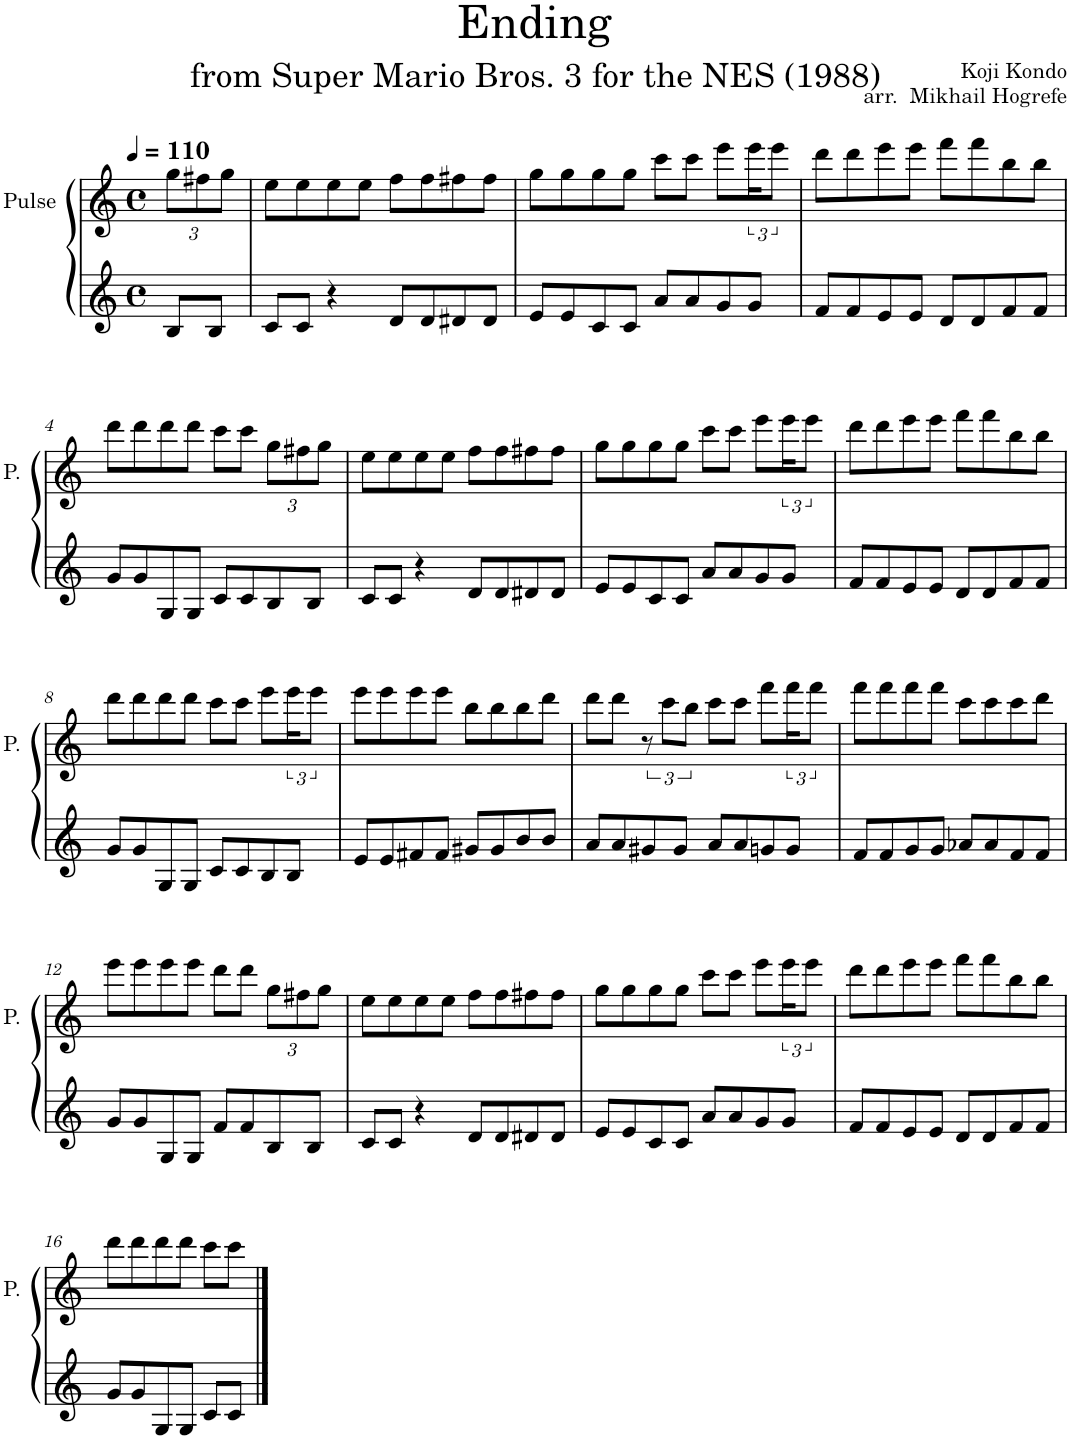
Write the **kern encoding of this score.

**kern	**kern
*part2	*part1
*staff2	*staff1
*I"Square Synthesizer	*I"Pulse
*	*I'P.
*clefG2	*clefG2
*k[]	*k[]
*M4/4	*M4/4
*met(c)	*met(c)
*MM110	*MM110
*	*Xbrackettup
=	=
8B/L	12gg\L
.	12ff#X\
8B/J	.
.	12gg\J
=1	=1
8c/L	8ee\L
8c/J	8ee\
4r	8ee\
.	8ee\J
8d/L	8ff\L
8d/	8ff\
8d#X/	8ff#X\
8d#/J	8ff#\J
=2	=2
8e/L	8gg\L
8e/	8gg\
8c/	8gg\
8c/J	8gg\J
8a/L	8ccc\L
8a/	8ccc\J
8g/	8eee\L
*	*brackettup
8g/J	24eee\K
.	12eee\J
=3	=3
8f/L	8ddd\L
8f/	8ddd\
8e/	8eee\
8e/J	8eee\J
8d/L	8fff\L
8d/	8fff\
8f/	8bb\
8f/J	8bb\J
!!LO:LB:g=z
=4	=4
8g/L	8ddd\L
8g/	8ddd\
8G/	8ddd\
8G/J	8ddd\J
8c/L	8ccc\L
8c/	8ccc\J
*	*Xbrackettup
8B/	12gg\L
.	12ff#X\
8B/J	.
.	12gg\J
=5	=5
8c/L	8ee\L
8c/J	8ee\
4r	8ee\
.	8ee\J
8d/L	8ff\L
8d/	8ff\
8d#X/	8ff#X\
8d#/J	8ff#\J
=6	=6
8e/L	8gg\L
8e/	8gg\
8c/	8gg\
8c/J	8gg\J
8a/L	8ccc\L
8a/	8ccc\J
8g/	8eee\L
*	*brackettup
8g/J	24eee\K
.	12eee\J
=7	=7
8f/L	8ddd\L
8f/	8ddd\
8e/	8eee\
8e/J	8eee\J
8d/L	8fff\L
8d/	8fff\
8f/	8bb\
8f/J	8bb\J
!!LO:LB:g=z
=8	=8
8g/L	8ddd\L
8g/	8ddd\
8G/	8ddd\
8G/J	8ddd\J
8c/L	8ccc\L
8c/	8ccc\J
8B/	8eee\L
8B/J	24eee\K
.	12eee\J
=9	=9
8e/L	8eee\L
8e/	8eee\
8f#X/	8eee\
8f#/J	8eee\J
8g#X/L	8bb\L
8g#/	8bb\
8b/	8bb\
8b/J	8ddd\J
=10	=10
8a/L	8ddd\L
8a/	8ddd\J
8g#X/	12r
.	12ccc\L
8g#/J	.
.	12bb\J
8a/L	8ccc\L
8a/	8ccc\J
8gn/	8fff\L
8g/J	24fff\K
.	12fff\J
=11	=11
8f/L	8fff\L
8f/	8fff\
8g/	8fff\
8g/J	8fff\J
8a-X/L	8ccc\L
8a-/	8ccc\
8f/	8ccc\
8f/J	8ddd\J
!!LO:LB:g=z
=12	=12
8g/L	8eee\L
8g/	8eee\
8G/	8eee\
8G/J	8eee\J
8f/L	8ddd\L
8f/	8ddd\J
*	*Xbrackettup
8B/	12gg\L
.	12ff#X\
8B/J	.
.	12gg\J
=13	=13
8c/L	8ee\L
8c/J	8ee\
4r	8ee\
.	8ee\J
8d/L	8ff\L
8d/	8ff\
8d#X/	8ff#X\
8d#/J	8ff#\J
=14	=14
8e/L	8gg\L
8e/	8gg\
8c/	8gg\
8c/J	8gg\J
8a/L	8ccc\L
8a/	8ccc\J
8g/	8eee\L
*	*brackettup
8g/J	24eee\K
.	12eee\J
=15	=15
8f/L	8ddd\L
8f/	8ddd\
8e/	8eee\
8e/J	8eee\J
8d/L	8fff\L
8d/	8fff\
8f/	8bb\
8f/J	8bb\J
!!LO:LB:g=z
=16	=16
8g/L	8ddd\L
8g/	8ddd\
8G/	8ddd\
8G/J	8ddd\J
8c/L	8ccc\L
8c/J	8ccc\J
==	==
*-	*-
